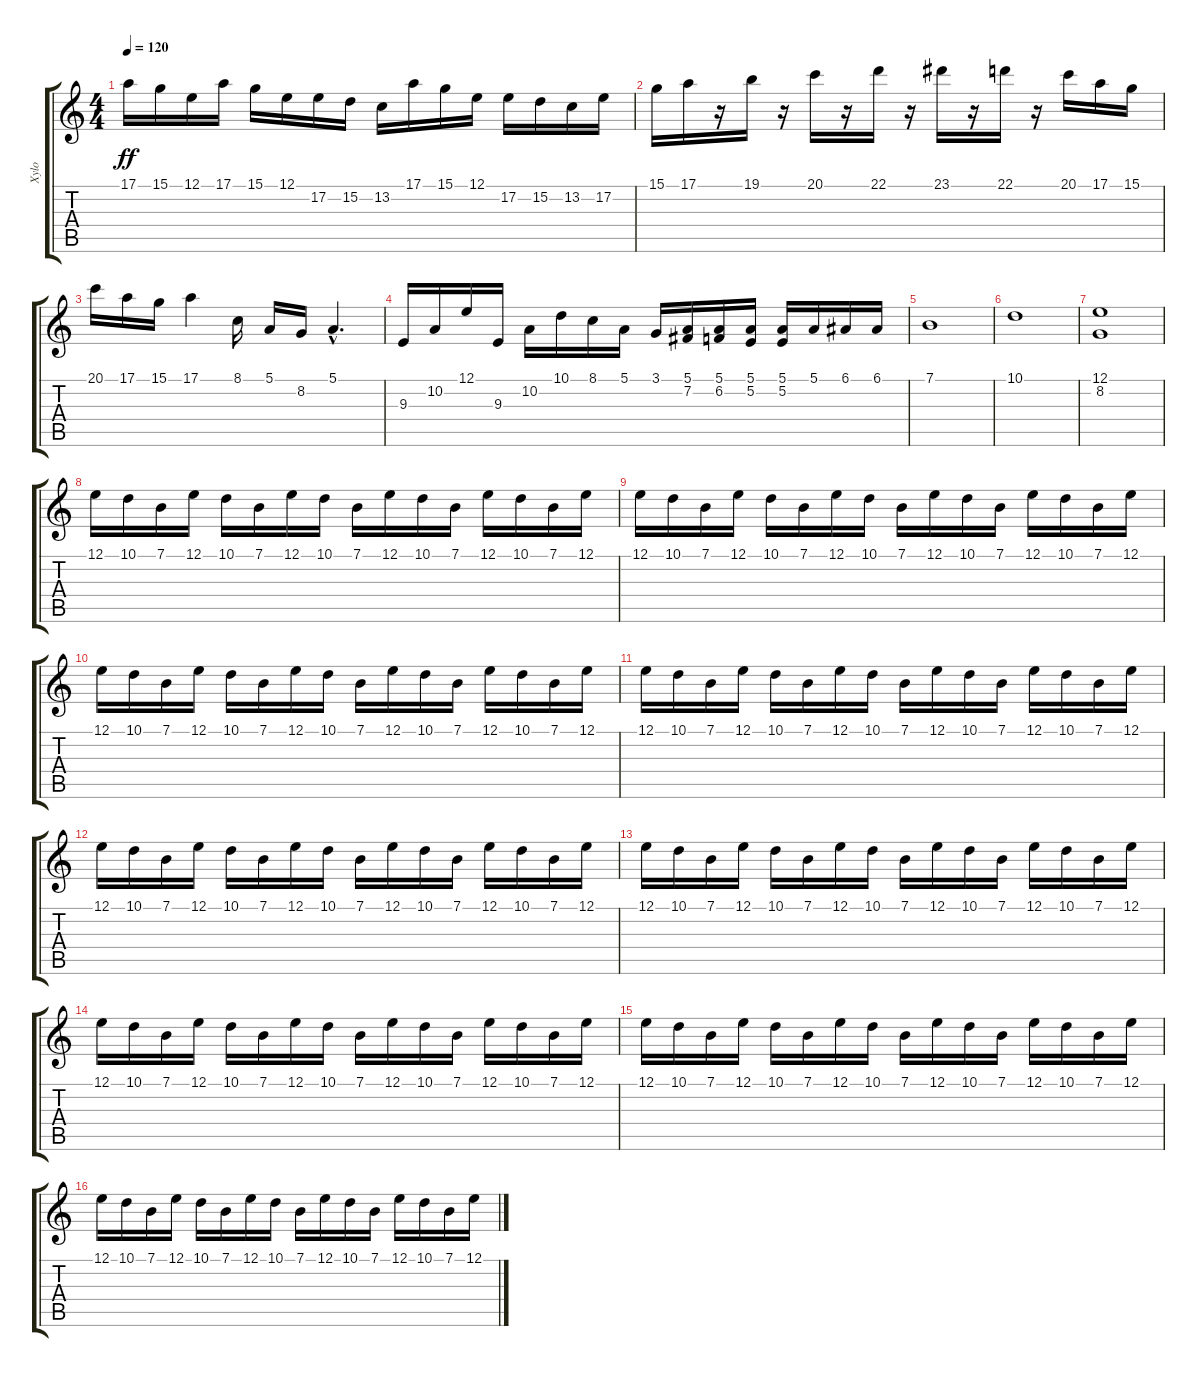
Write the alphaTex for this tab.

\track ("Xylo" "Xylo") {instrument vibraphone}
\staff {score tabs}
\tuning (E4 B3 G3 D3 A2 D2) {hide}
\ts (4 4)
\tempo 120
\clef g2
\ks c
17.1.16{dy ff} 15.1.16 12.1.16 17.1.16 15.1.16 12.1.16 17.2.16 15.2.16 13.2.16 17.1.16 15.1.16 12.1.16 17.2.16 15.2.16 13.2.16 17.2.16 |
15.1.16 17.1.16 r.16 19.1.16 r.16 20.1.16 r.16 22.1.16 r.16 23.1.16 r.16 22.1.16 r.16 20.1.16 17.1.16 15.1.16 |
20.1.16 17.1.16 15.1.16 17.1.4 8.1.16 5.1.16 8.2.16 5.1{hac}.4{d} |
9.3.16 10.2.16 12.1.16 9.3.16 10.2.16 10.1.16 8.1.16 5.1.16 3.1.16 (5.1 7.2).16 (5.1 6.2).16 (5.1 5.2).16 (5.1 5.2).16 5.1.16 6.1.16 6.1.16 |
7.1.1 |
10.1.1 |
(12.1 8.2).1 |
12.1.16 10.1.16 7.1.16 12.1.16 10.1.16 7.1.16 12.1.16 10.1.16 7.1.16 12.1.16 10.1.16 7.1.16 12.1.16 10.1.16 7.1.16 12.1.16 |
12.1.16 10.1.16 7.1.16 12.1.16 10.1.16 7.1.16 12.1.16 10.1.16 7.1.16 12.1.16 10.1.16 7.1.16 12.1.16 10.1.16 7.1.16 12.1.16 |
12.1.16 10.1.16 7.1.16 12.1.16 10.1.16 7.1.16 12.1.16 10.1.16 7.1.16 12.1.16 10.1.16 7.1.16 12.1.16 10.1.16 7.1.16 12.1.16 |
12.1.16 10.1.16 7.1.16 12.1.16 10.1.16 7.1.16 12.1.16 10.1.16 7.1.16 12.1.16 10.1.16 7.1.16 12.1.16 10.1.16 7.1.16 12.1.16 |
12.1.16 10.1.16 7.1.16 12.1.16 10.1.16 7.1.16 12.1.16 10.1.16 7.1.16 12.1.16 10.1.16 7.1.16 12.1.16 10.1.16 7.1.16 12.1.16 |
12.1.16 10.1.16 7.1.16 12.1.16 10.1.16 7.1.16 12.1.16 10.1.16 7.1.16 12.1.16 10.1.16 7.1.16 12.1.16 10.1.16 7.1.16 12.1.16 |
12.1.16 10.1.16 7.1.16 12.1.16 10.1.16 7.1.16 12.1.16 10.1.16 7.1.16 12.1.16 10.1.16 7.1.16 12.1.16 10.1.16 7.1.16 12.1.16 |
12.1.16 10.1.16 7.1.16 12.1.16 10.1.16 7.1.16 12.1.16 10.1.16 7.1.16 12.1.16 10.1.16 7.1.16 12.1.16 10.1.16 7.1.16 12.1.16 |
12.1.16 10.1.16 7.1.16 12.1.16 10.1.16 7.1.16 12.1.16 10.1.16 7.1.16 12.1.16 10.1.16 7.1.16 12.1.16 10.1.16 7.1.16 12.1.16
